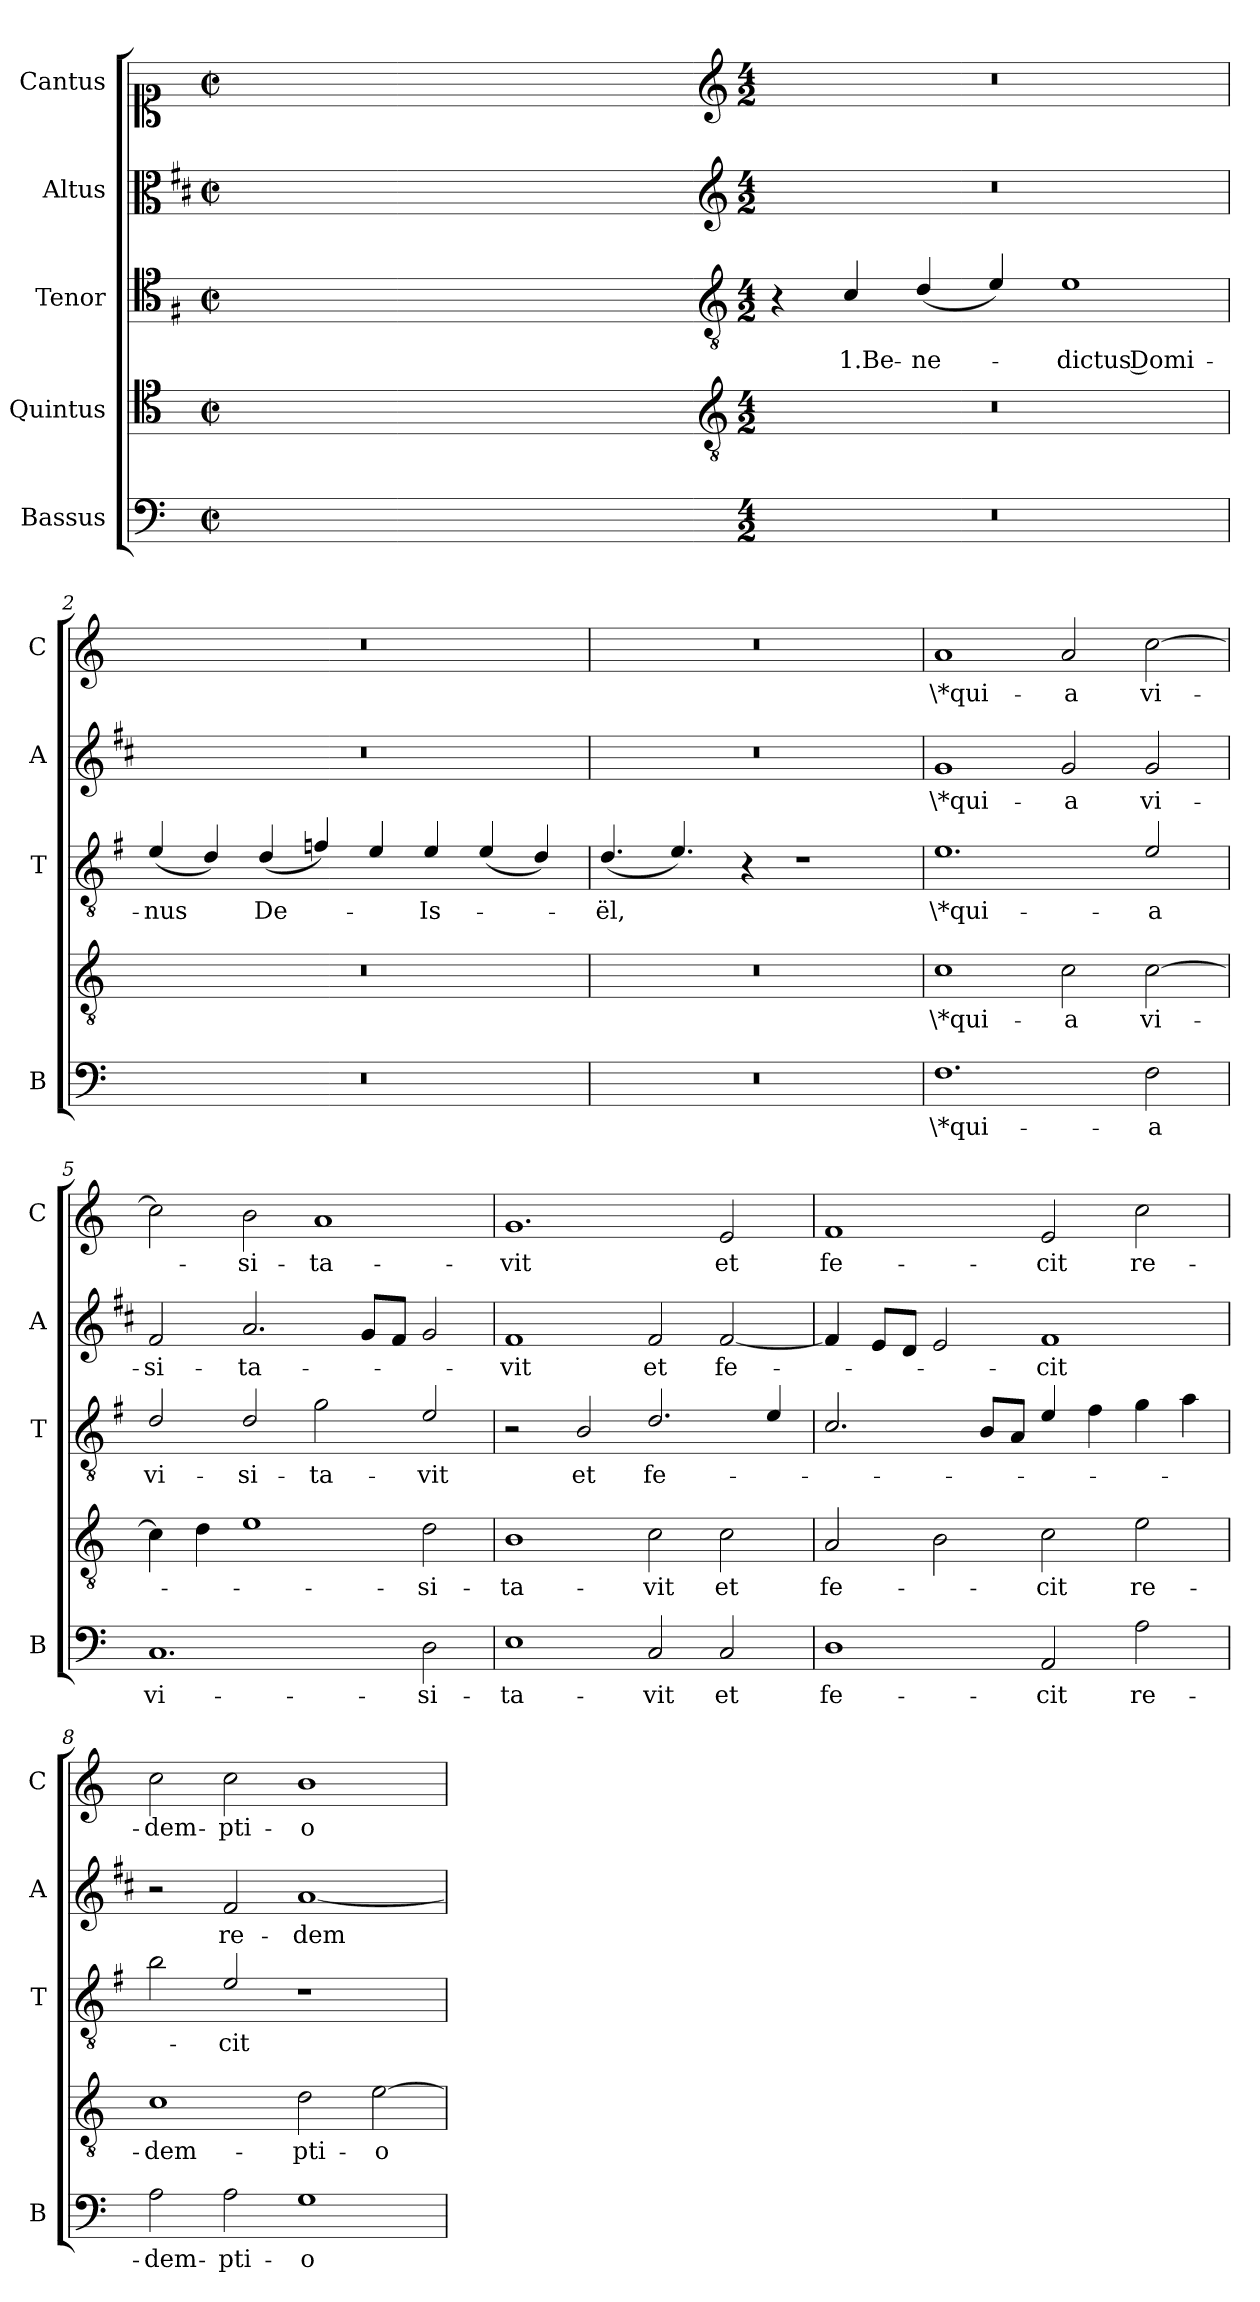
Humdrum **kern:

**kern	**text	**kern	**text	**kern	**text	**kern	**text	**kern	**text
*part5	*part5	*part4	*part4	*part3	*part3	*part2	*part2	*part1	*part1
*staff5	*staff5	*staff4	*staff4	*staff3	*staff3	*staff2	*staff2	*staff1	*staff1
*I"Bassus	*	*I"Quintus	*	*I"Tenor	*	*I"Altus	*	*I"Cantus	*
*I'B	*	*	*	*I'T	*	*I'A	*	*I'C	*
*clefF4	*	*clefC4	*	*clefC4	*	*clefC3	*	*clefC1	*
*	*	*	*	*ITrd4c7	*	*ITrd1c2	*	*	*
*k[]	*	*k[]	*	*k[]	*	*k[]	*	*k[]	*
*C:	*	*C:	*	*C:	*	*C:	*	*C:	*
*M2/2	*	*M2/2	*	*M2/2	*	*M2/2	*	*M2/2	*
*met(c|)	*	*met(c|)	*	*met(c|)	*	*met(c|)	*	*met(c|)	*
=	=	=	=	=	=	=	=	=	=
1ryy	.	1ryy	.	1ryy	.	1ryy	.	1ryy	.
=1X-	=1X-	=1X-	=1X-	=1X-	=1X-	=1X-	=1X-	=1X-	=1X-
4ryy	.	4ryy	.	4ryy	.	4ryy	.	4ryy	.
4ryy	.	4ryy	.	4ryy	.	4ryy	.	4ryy	.
4ryy	.	4ryy	.	4ryy	.	4ryy	.	4ryy	.
4ryy	.	4ryy	.	4ryy	.	4ryy	.	4ryy	.
=1-	=1-	=1-	=1-	=1-	=1-	=1-	=1-	=1-	=1-
*	*	*clefGv2	*	*clefGv2	*	*clefG2	*	*clefG2	*
*M4/2	*	*M4/2	*	*M4/2	*	*M4/2	*	*M4/2	*
0r	.	0r	.	4r	.	0r	.	0r	.
!	!	!	!	!	!LO:LY:b	!	!	!	!
.	.	.	.	4F/	1.Be-	.	.	.	.
!	!	!	!	!	!LO:LY:b	!	!	!	!
.	.	.	.	(>4G/	-ne-	.	.	.	.
.	.	.	.	4A/)	.	.	.	.	.
!	!	!	!	!	!LO:LY:b	!	!	!	!
.	.	.	.	1A	-dictus Domi-	.	.	.	.
=2	=2	=2	=2	=2	=2	=2	=2	=2	=2
!	!	!	!	!	!LO:LY:b	!	!	!	!
0r	.	0r	.	(>4A/	-nus	0r	.	0r	.
.	.	.	.	4G/)	.	.	.	.	.
!	!	!	!	!	!LO:LY:b	!	!	!	!
.	.	.	.	(>4G/	De-	.	.	.	.
.	.	.	.	4B-X/)	.	.	.	.	.
.	.	.	.	4A/	.	.	.	.	.
!	!	!	!	!LO:N:head=solid	!LO:LY:b	!	!	!	!
.	.	.	.	4A/	-Is-	.	.	.	.
.	.	.	.	(>4A/	.	.	.	.	.
.	.	.	.	4G/)	.	.	.	.	.
=3	=3	=3	=3	=3	=3	=3	=3	=3	=3
!	!	!	!	!	!LO:LY:b	!	!	!	!
0r	.	0r	.	(>4.G/	-ël,	0r	.	0r	.
.	.	.	.	4.A/)	.	.	.	.	.
.	.	.	.	4r	.	.	.	.	.
.	.	.	.	1r	.	.	.	.	.
=4	=4	=4	=4	=4	=4	=4	=4	=4	=4
!	!LO:LY:b	!	!LO:LY:b	!	!LO:LY:b	!	!LO:LY:b	!	!LO:LY:b
1.F	\*qui-	1c	\*qui-	1.A	\*qui-	1f	\*qui-	1a	\*qui-
!	!	!	!LO:LY:b	!	!	!	!LO:LY:b	!	!LO:LY:b
.	.	2c\	-a	.	.	2f/	-a	2a/	-a
!	!LO:LY:b	!	!LO:LY:b	!	!LO:LY:b	!	!LO:LY:b	!	!LO:LY:b
2F\	-a	[2c\	vi-	2A/	-a	2f/	vi-	[2cc\	vi-
!!LO:LB:g=z
=5	=5	=5	=5	=5	=5	=5	=5	=5	=5
!	!LO:LY:b	!	!	!	!LO:LY:b	!	!LO:LY:b	!	!
1.C	vi-	4c\]	.	2G/	vi-	2e/	-si-	2cc\]	.
.	.	4d\	.	.	.	.	.	.	.
!	!	!	!	!	!LO:LY:b	!	!LO:LY:b	!	!LO:LY:b
.	.	1e	.	2G/	-si-	2.g/	-ta-	2b\	-si-
!	!	!	!	!	!LO:LY:b	!	!	!	!LO:LY:b
.	.	.	.	2c\	-ta-	.	.	1a	-ta-
.	.	.	.	.	.	8f/L	.	.	.
.	.	.	.	.	.	8e/J	.	.	.
!	!LO:LY:b	!	!LO:LY:b	!	!LO:LY:b	!	!	!	!
2D\	-si-	2d\	-si-	2A/	-vit	2f/	.	.	.
=6	=6	=6	=6	=6	=6	=6	=6	=6	=6
!	!LO:LY:b	!	!LO:LY:b	!	!	!	!LO:LY:b	!	!LO:LY:b
1E	-ta-	1B	-ta-	2r	.	1e	-vit	1.g	-vit
!	!	!	!	!	!LO:LY:b	!	!	!	!
.	.	.	.	2E/	et	.	.	.	.
!	!LO:LY:b	!	!LO:LY:b	!	!LO:LY:b	!	!LO:LY:b	!	!
2C/	-vit	2c\	-vit	2.G/	fe-	2e/	et	.	.
!	!LO:LY:b	!	!LO:LY:b	!	!	!	!LO:LY:b	!	!LO:LY:b
2C/	et	2c\	et	.	.	[2e/	fe-	2e/	et
.	.	.	.	4A/	.	.	.	.	.
=7	=7	=7	=7	=7	=7	=7	=7	=7	=7
!	!LO:LY:b	!	!LO:LY:b	!	!	!	!	!	!LO:LY:b
1D	fe-	2A/	fe-	2.F/	.	4e/]	.	1f	fe-
.	.	.	.	.	.	8d/L	.	.	.
.	.	.	.	.	.	8c/J	.	.	.
.	.	2B\	.	.	.	2d/	.	.	.
.	.	.	.	8E/L	.	.	.	.	.
.	.	.	.	8D/J	.	.	.	.	.
!	!LO:LY:b	!	!LO:LY:b	!	!	!	!LO:LY:b	!	!LO:LY:b
2AA/	-cit	2c\	-cit	4A/	.	1e	-cit	2e/	-cit
.	.	.	.	4B\	.	.	.	.	.
!	!LO:LY:b	!	!LO:LY:b	!	!	!	!	!	!LO:LY:b
2A\	re-	2e\	re-	4c\	.	.	.	2cc\	re-
.	.	.	.	4d\	.	.	.	.	.
=8	=8	=8	=8	=8	=8	=8	=8	=8	=8
!	!LO:LY:b	!	!LO:LY:b	!	!	!	!	!	!LO:LY:b
2A\	-dem-	1c	-dem-	2e\	.	2r	.	2cc\	-dem-
!	!LO:LY:b	!	!	!	!LO:LY:b	!	!LO:LY:b	!	!LO:LY:b
2A\	-pti-	.	.	2A/	-cit	2e/	re-	2cc\	-pti-
!	!LO:LY:b	!	!LO:LY:b	!	!	!	!LO:LY:b	!	!LO:LY:b
1G	-o-	2d\	-pti-	1r	.	[1g	-dem-	1b	-o-
!	!	!	!LO:LY:b	!	!	!	!	!	!
.	.	[2e\	-o-	.	.	.	.	.	.
=	=	=	=	=	=	=	=	=	=
*-	*-	*-	*-	*-	*-	*-	*-	*-	*-
